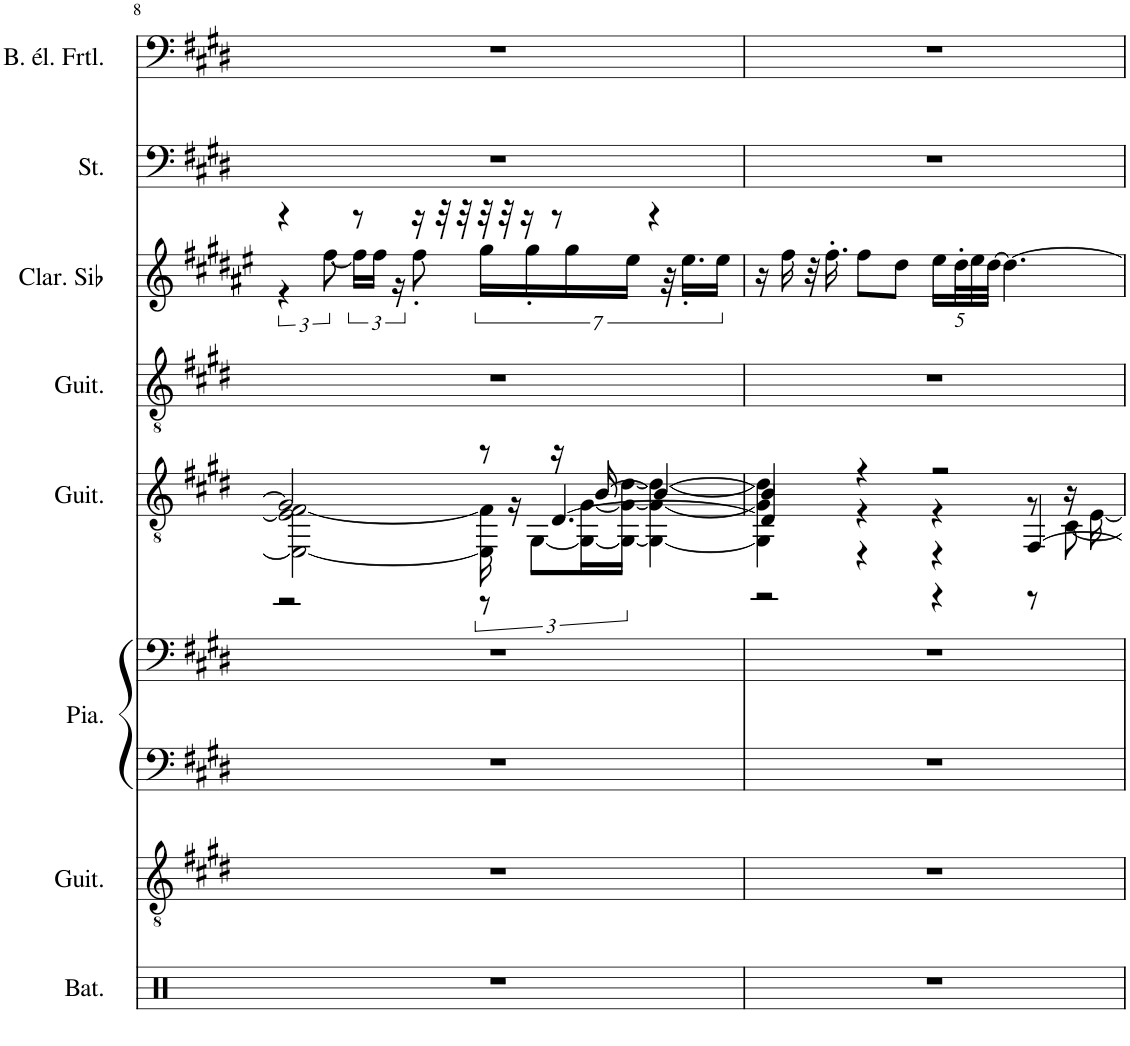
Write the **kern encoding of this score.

**kern	**kern	**kern	**kern	**kern	**kern	**kern	**kern	**kern
*part8	*part7	*part6	*part6	*part5	*part4	*part3	*part2	*part1
*staff9	*staff8	*staff7	*staff6	*staff5	*staff4	*staff3	*staff2	*staff1
*I"Batterie, Drums	*I"Guitare classique, Acoustic Guitar (nylon)	*I"Piano, Acoustic Grand Piano	*	*I"Guitare acoustique, Acoustic Guitar (steel)	*I"Guitare acoustique, Acoustic Guitar (steel)	*I"Clarinette en Sib	*I"Cordes, String Ensemble 1	*I"Basse électrique fretless, Fretless Bass
*I'Bat.	*I'Guit.	*I'Pia.	*	*I'Guit.	*I'Guit.	*I'Clar. Sib	*I'St.	*I'B. él. Frtl.
!!LO:PB:g=z
*clefX	*clefGv2	*clefF4	*clefF4	*clefGv2	*clefGv2	*clefG2	*clefF4	*clefF4
*	*	*	*	*	*	*Trd1c2	*	*Trd7c12
*k[]	*k[f#c#g#d#]	*k[f#c#g#d#]	*k[f#c#g#d#]	*k[f#c#g#d#]	*k[f#c#g#d#]	*k[f#c#g#d#a#e#]	*k[f#c#g#d#]	*k[f#c#g#d#]
*M4/4	*M4/4	*M4/4	*M4/4	*M4/4	*M4/4	*M4/4	*M4/4	*M4/4
=8	=8	=8	=8	=8	=8	=8	=8	=8
*	*	*	*	*^	*	*^	*	*
*	*	*	*	*	*^	*	*	*	*	*
1r	1r	1r	1r	2G#/]	2EE\_ 2E\] [2F#\	2r	1r	4r	6r	1r	1r
.	.	.	.	.	.	.	.	.	[12ff#\	.	.
.	.	.	.	.	.	.	.	8r	24ff#\LL]	.	.
.	.	.	.	.	.	.	.	.	24ff#\JJ	.	.
.	.	.	.	.	.	.	.	.	24r	.	.
.	.	.	.	.	.	.	.	16r	8ff#'\	.	.
.	.	.	.	.	.	.	.	32r	.	.	.
.	.	.	.	.	.	.	.	32r	.	.	.
.	.	.	.	8r	24EE\] 24F#\]	8r	.	32r	14gg#\LL	.	.
.	.	.	.	.	.	.	.	32r	.	.	.
.	.	.	.	.	24r	.	.	.	.	.	.
.	.	.	.	.	.	.	.	16r	.	.	.
.	.	.	.	.	.	.	.	.	14gg#'\	.	.
.	.	.	.	.	[12GG#\L	.	.	.	.	.	.
.	.	.	.	16r	.	[4.D#/	.	8r	.	.	.
.	.	.	.	.	.	.	.	.	14gg#\	.	.
.	.	.	.	.	24GG#\_ [24G#\L	.	.	.	.	.	.
.	.	.	.	[16B/	.	.	.	.	.	.	.
.	.	.	.	.	24GG#\_ 24G#\_ [24d#\JJ	.	.	.	.	.	.
.	.	.	.	.	.	.	.	.	14ee#\JJ	.	.
.	.	.	.	4B/_	4GG#\_ 4G#\_ 4d#\_	.	.	4r	.	.	.
.	.	.	.	.	.	.	.	.	1920ryy	.	.
.	.	.	.	.	.	.	.	.	28r	.	.
.	.	.	.	.	.	.	.	.	14.ee#'\LL	.	.
.	.	.	.	.	.	.	.	.	14ee#\JJ	.	.
1920ryy	1920ryy	1920ryy	1920ryy	1920ryy	1920ryy	1920ryy	1920ryy	1920ryy	.	1920ryy	1920ryy
*	*	*	*	*	*	*	*	*v	*v	*	*
=9	=9	=9	=9	=9	=9	=9	=9	=9	=9	=9
*	*	*	*	*	*	*^	*	*	*	*
1r	1r	1r	1r	4B/]	4GG#\] 4G#\] 4d#\]	4D#/]	2r	1r	16r	1r	1r
.	.	.	.	.	.	.	.	.	16ff#\	.	.
.	.	.	.	.	.	.	.	.	32r	.	.
.	.	.	.	.	.	.	.	.	16.ff#'\	.	.
.	.	.	.	4r	4r	4r	.	.	8ff#\L	.	.
.	.	.	.	.	.	.	.	.	8dd#\J	.	.
*	*	*	*	*	*	*	*	*	*Xbrackettup	*	*
.	.	.	.	2r	4r	4r	4r	.	20ee#\LL	.	.
.	.	.	.	.	.	.	.	.	40dd#'\L	.	.
.	.	.	.	.	.	.	.	.	40ee#\	.	.
.	.	.	.	.	.	.	.	.	[40dd#\JJJ	.	.
.	.	.	.	.	.	.	.	.	4.dd#\_	.	.
.	.	.	.	.	8r	[4FF#/	8r	.	.	.	.
.	.	.	.	.	16r	.	[8C#\	.	.	.	.
.	.	.	.	.	[16E\	.	.	.	.	.	.
*	*	*	*	*v	*v	*v	*v	*	*	*	*
=	=	=	=	=	=	=	=	=
*-	*-	*-	*-	*-	*-	*-	*-	*-
